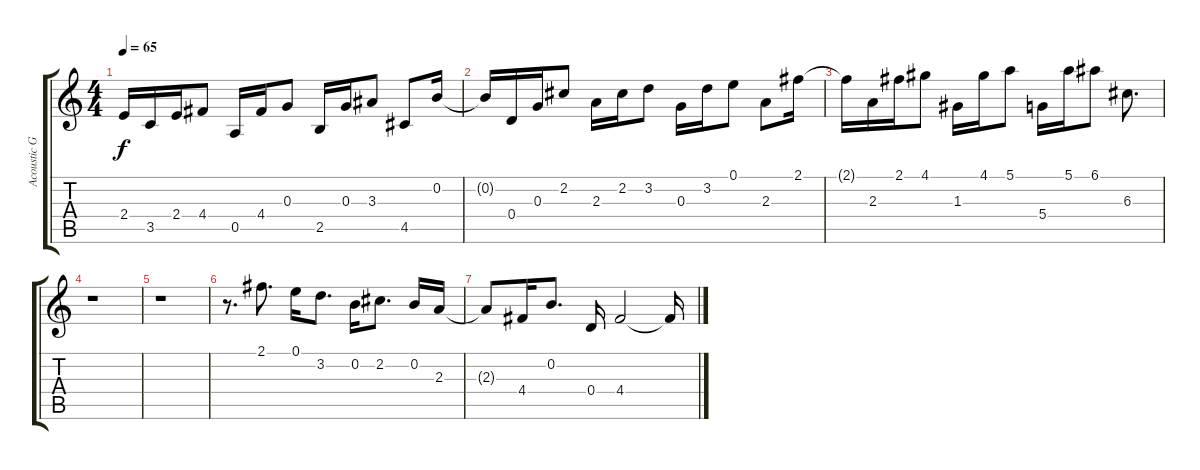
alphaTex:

\track ("Acoustic Guitar (Steve Morse)" "Acoustic G") {instrument acousticguitarsteel}
\staff {score tabs}
\tuning (E4 B3 G3 D3 A2 E2) {hide}
\ts (4 4)
\tempo 65
\clef g2
\ks c
2.4{t}.16{dy f} 3.5.16 2.4.16 4.4.8 0.5.16 4.4.16 0.3.8 2.5.16 0.3.16 3.3.8 4.5.8 0.2.16 |
0.2{t}.16 0.4.16 0.3.16 2.2.8 2.3.16 2.2.16 3.2.8 0.3.16 3.2.16 0.1.8 2.3.8 2.1.16 |
2.1{t}.16 2.3.16 2.1.16 4.1.8 1.3.16 4.1.16 5.1.8 5.4.16 5.1.16 6.1.8 6.3.8{d} |
r.1 |
r.1 |
r.8{d} 2.1.8{d} 0.1.16 3.2.8{d} 0.2.16 2.2.8{d} 0.2.16 2.3.16 |
2.3{t}.8 4.4.16 0.2.8{d} 0.4.16 4.4.2 4.4{t}.16
